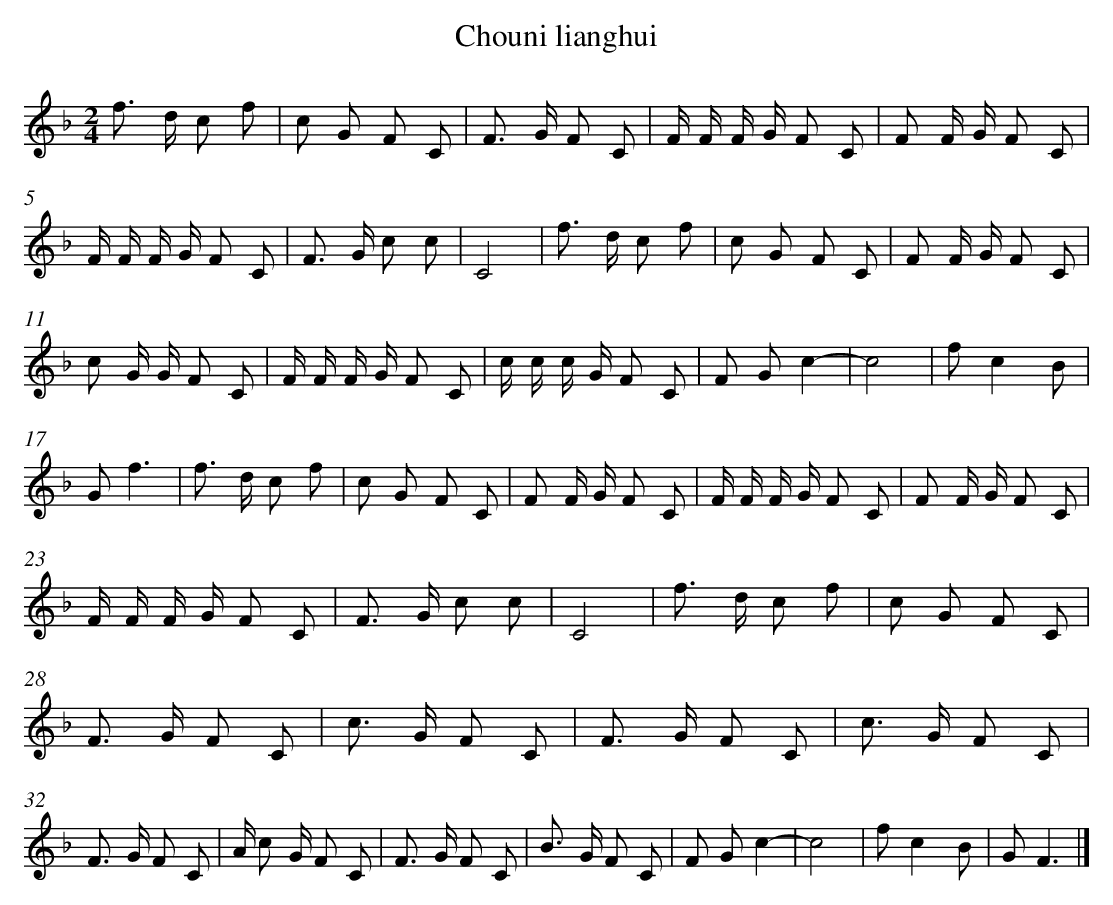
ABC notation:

X:1
T: Chouni lianghui
L: 1/8
M: 2/4
K: F
f> d c f [I:setbarnb 1]|
c G F C |
F> G F C |
F/ F/ F/ G/ F C |
F F/ G/ F C |
F/ F/ F/ G/ F C |
F> G c c |
C4 |
f> d c f |
c G F C |
F F/ G/ F C |
c G/ G/ F C |
F/ F/ F/ G/ F C |
c/ c/ c/ G/ F C |
F Gc2- |
c4 |
fc2B |
Gf3 |
f> d c f |
c G F C |
F F/ G/ F C |
F/ F/ F/ G/ F C |
F F/ G/ F C |
F/ F/ F/ G/ F C |
F> G c c |
C4 |
f> d c f |
c G F C |
F> G F C |
c> G F C |
F> G F C |
c> G F C |
F> G F C |
A/ c G/ F C |
F> G F C |
B> G F C |
F Gc2- |
c4 |
fc2B |
GF3 |]
